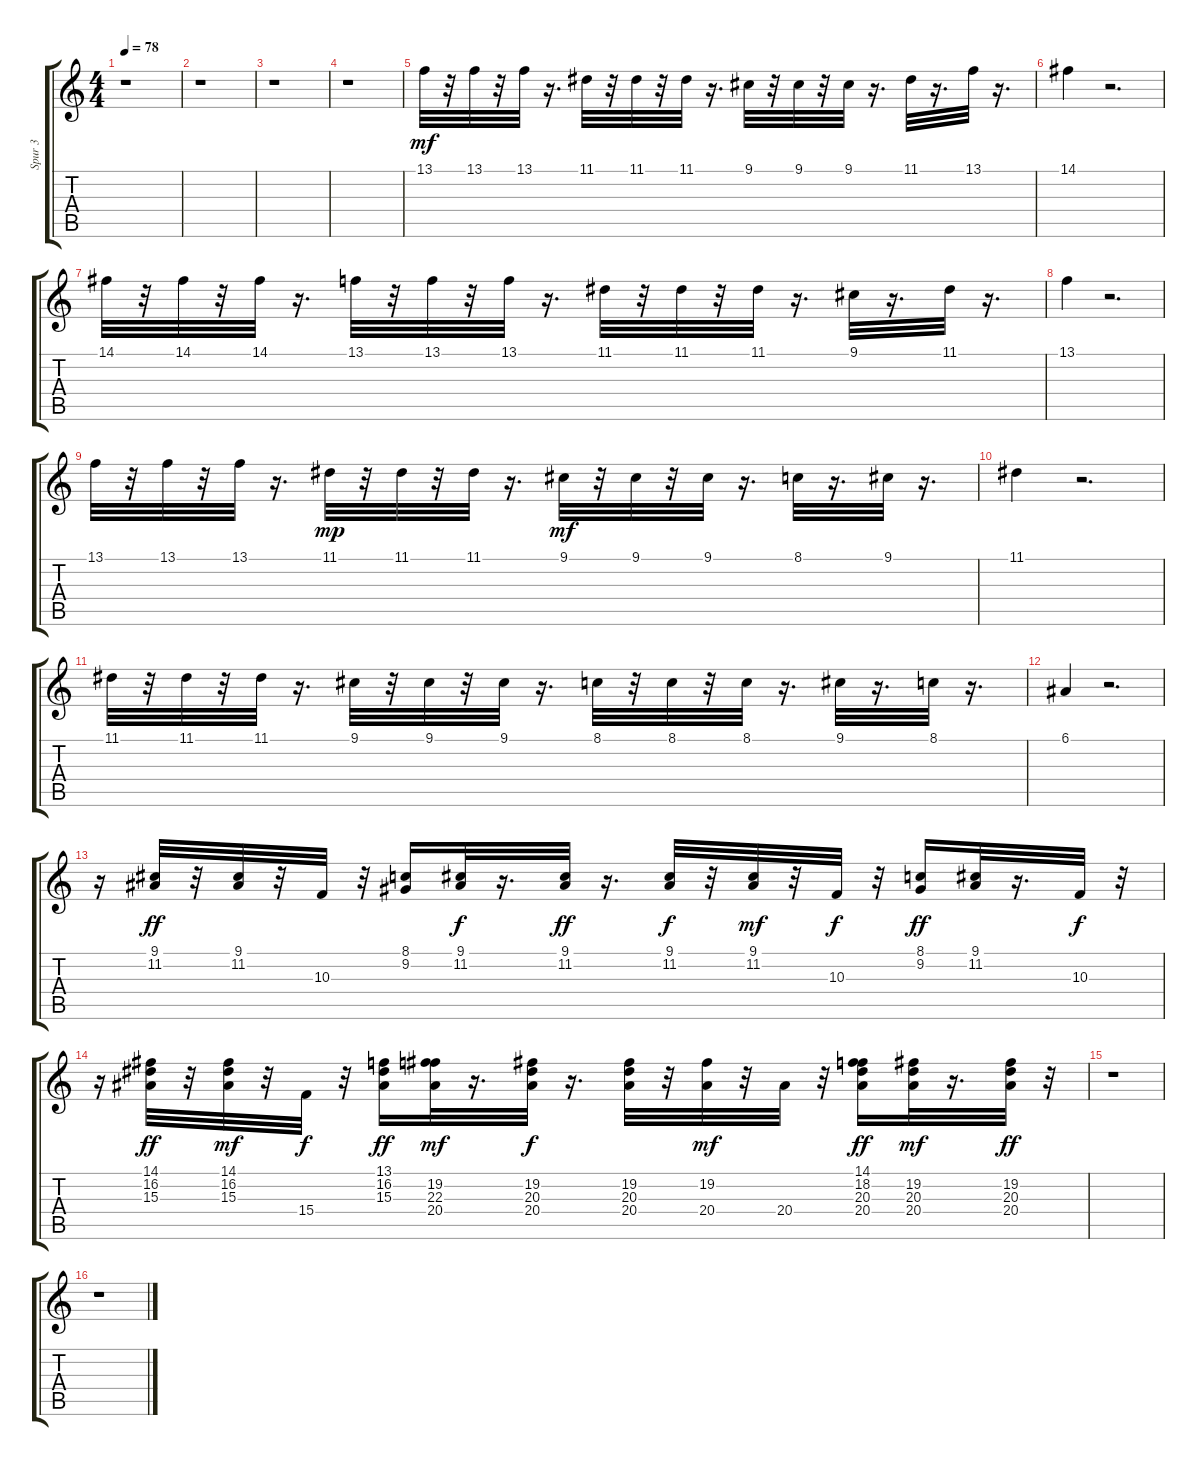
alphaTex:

\track ("Spur 3" "Spur 3") {instrument electricpiano2}
\staff {score tabs}
\tuning (E4 B3 G3 D3 A2 E2) {hide}
\ts (4 4)
\tempo 78
\clef g2
\ks c
r.1{dy mf} |
r.1 |
r.1 |
r.1 |
13.1.32 r.32 13.1.32 r.32 13.1.32 r.16{d} 11.1.32 r.32 11.1.32 r.32 11.1.32 r.16{d} 9.1.32 r.32 9.1.32 r.32 9.1.32 r.16{d} 11.1.32 r.16{d} 13.1.32 r.16{d} |
14.1.4 r.2{d} |
14.1.32 r.32 14.1.32 r.32 14.1.32 r.16{d} 13.1.32 r.32 13.1.32 r.32 13.1.32 r.16{d} 11.1.32 r.32 11.1.32 r.32 11.1.32 r.16{d} 9.1.32 r.16{d} 11.1.32 r.16{d} |
13.1.4 r.2{d} |
13.1.32 r.32 13.1.32 r.32 13.1.32 r.16{d} 11.1.32{dy mp} r.32 11.1.32 r.32 11.1.32 r.16{d} 9.1.32{dy mf} r.32 9.1.32 r.32 9.1.32 r.16{d} 8.1.32 r.16{d} 9.1.32 r.16{d} |
11.1.4 r.2{d} |
11.1.32 r.32 11.1.32 r.32 11.1.32 r.16{d} 9.1.32 r.32 9.1.32 r.32 9.1.32 r.16{d} 8.1.32 r.32 8.1.32 r.32 8.1.32 r.16{d} 9.1.32 r.16{d} 8.1.32 r.16{d} |
6.1.4 r.2{d} |
r.16 (9.1 11.2).32{dy ff volume 11} r.32 (9.1 11.2).32 r.32 10.3.32 r.32 (8.1 9.2).16 (9.1 11.2).32{dy f} r.16{d} (9.1 11.2).32{dy ff} r.16{d} (9.1 11.2).32{dy f} r.32 (9.1 11.2).32{dy mf} r.32 10.3.32{dy f} r.32 (8.1 9.2).16{dy ff} (9.1 11.2).32 r.16{d} 10.3.32{dy f} r.32 |
r.16 (14.1 16.2 15.3).32{dy ff} r.32 (14.1 16.2 15.3).32{dy mf} r.32 15.4.32{dy f} r.32 (13.1 16.2 15.3).16{dy ff} (19.2 22.3 20.4).32{dy mf} r.16{d} (19.2 20.3 20.4).32{dy f} r.16{d} (19.2 20.3 20.4).32 r.32 (19.2 20.4).32{dy mf} r.32 20.4.32 r.32 (14.1 18.2 20.3 20.4).16{dy ff} (19.2 20.3 20.4).32{dy mf} r.16{d} (19.2 20.3 20.4).32{dy ff} r.32 |
r.1 |
r.1
